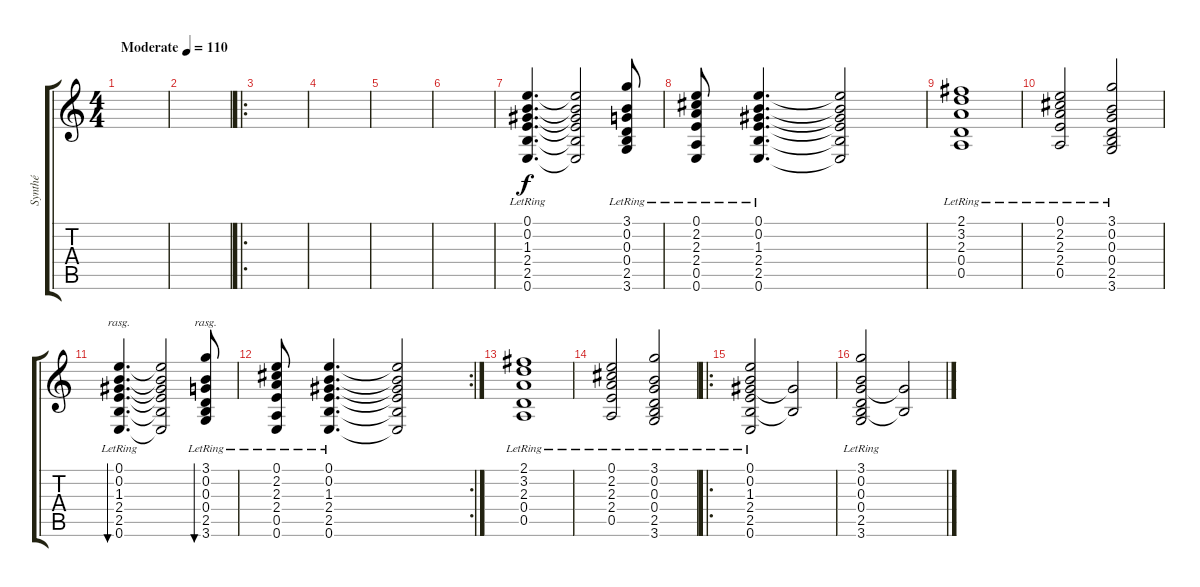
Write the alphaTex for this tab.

\track ("Synthé" "Synthé") {instrument electricguitarclean}
\staff {score tabs}
\tuning (E4 B3 G3 D3 A2 E2) {hide}
\ts (4 4)
\tempo (110 "Moderate")
\clef g2
\ks c
|
|
\ro
|
|
|
|
(0.1{lr} 0.2{lr} 1.3{lr} 2.4{lr} 2.5{lr} 0.6{lr}).4{d volume 8 instrument drawbarorgan} (0.1{t} 0.2{t} 1.3{t} 2.4{t} 2.5{t} 0.6{t}).2 (3.1{lr} 0.2{lr} 0.3{lr} 0.4{lr} 2.5{lr} 3.6{lr}).8 |
(0.1{lr} 2.2{lr} 2.3{lr} 2.4{lr} 0.5{lr} 0.6{lr}).8 (0.1{lr} 0.2{lr} 1.3{lr} 2.4{lr} 2.5{lr} 0.6{lr}).4{d instrument drawbarorgan} (0.1{t} 0.2{t} 1.3{t} 2.4{t} 2.5{t} 0.6{t}).2 |
(2.1{lr} 3.2{lr} 2.3{lr} 0.4{lr} 0.5{lr}).1 |
(0.1{lr} 2.2{lr} 2.3{lr} 2.4{lr} 0.5{lr}).2 (3.1{lr} 0.2{lr} 0.3{lr} 0.4{lr} 2.5{lr} 3.6{lr}).2 |
(0.1{lr} 0.2{lr} 1.3{lr} 2.4{lr} 2.5{lr} 0.6{lr}).4{d bu 480 rasg ii instrument drawbarorgan} (0.1{t} 0.2{t} 1.3{t} 2.4{t} 2.5{t} 0.6{t}).2 (3.1{lr} 0.2{lr} 0.3{lr} 0.4{lr} 2.5{lr} 3.6{lr}).8{bu 480 rasg ii} |
\rc 2
(0.1{lr} 2.2{lr} 2.3{lr} 2.4{lr} 0.5{lr} 0.6{lr}).8 (0.1{lr} 0.2{lr} 1.3{lr} 2.4{lr} 2.5{lr} 0.6{lr}).4{d instrument drawbarorgan} (0.1{t} 0.2{t} 1.3{t} 2.4{t} 2.5{t} 0.6{t}).2 |
(2.1{lr} 3.2{lr} 2.3{lr} 0.4{lr} 0.5{lr}).1 |
(0.1{lr} 2.2{lr} 2.3{lr} 2.4{lr} 0.5{lr}).2 (3.1{lr} 0.2{lr} 0.3{lr} 0.4{lr} 2.5{lr} 3.6{lr}).2 |
\ro
(0.1{lr} 0.2{lr} 1.3{lr} 2.4{lr} 2.5 0.6).2 (1.3{t} 2.5{t}).2 |
(3.1{lr} 0.2{lr} 0.3{lr} 0.4{lr} 2.5 3.6).2 (0.3{t} 2.5{t}).2
